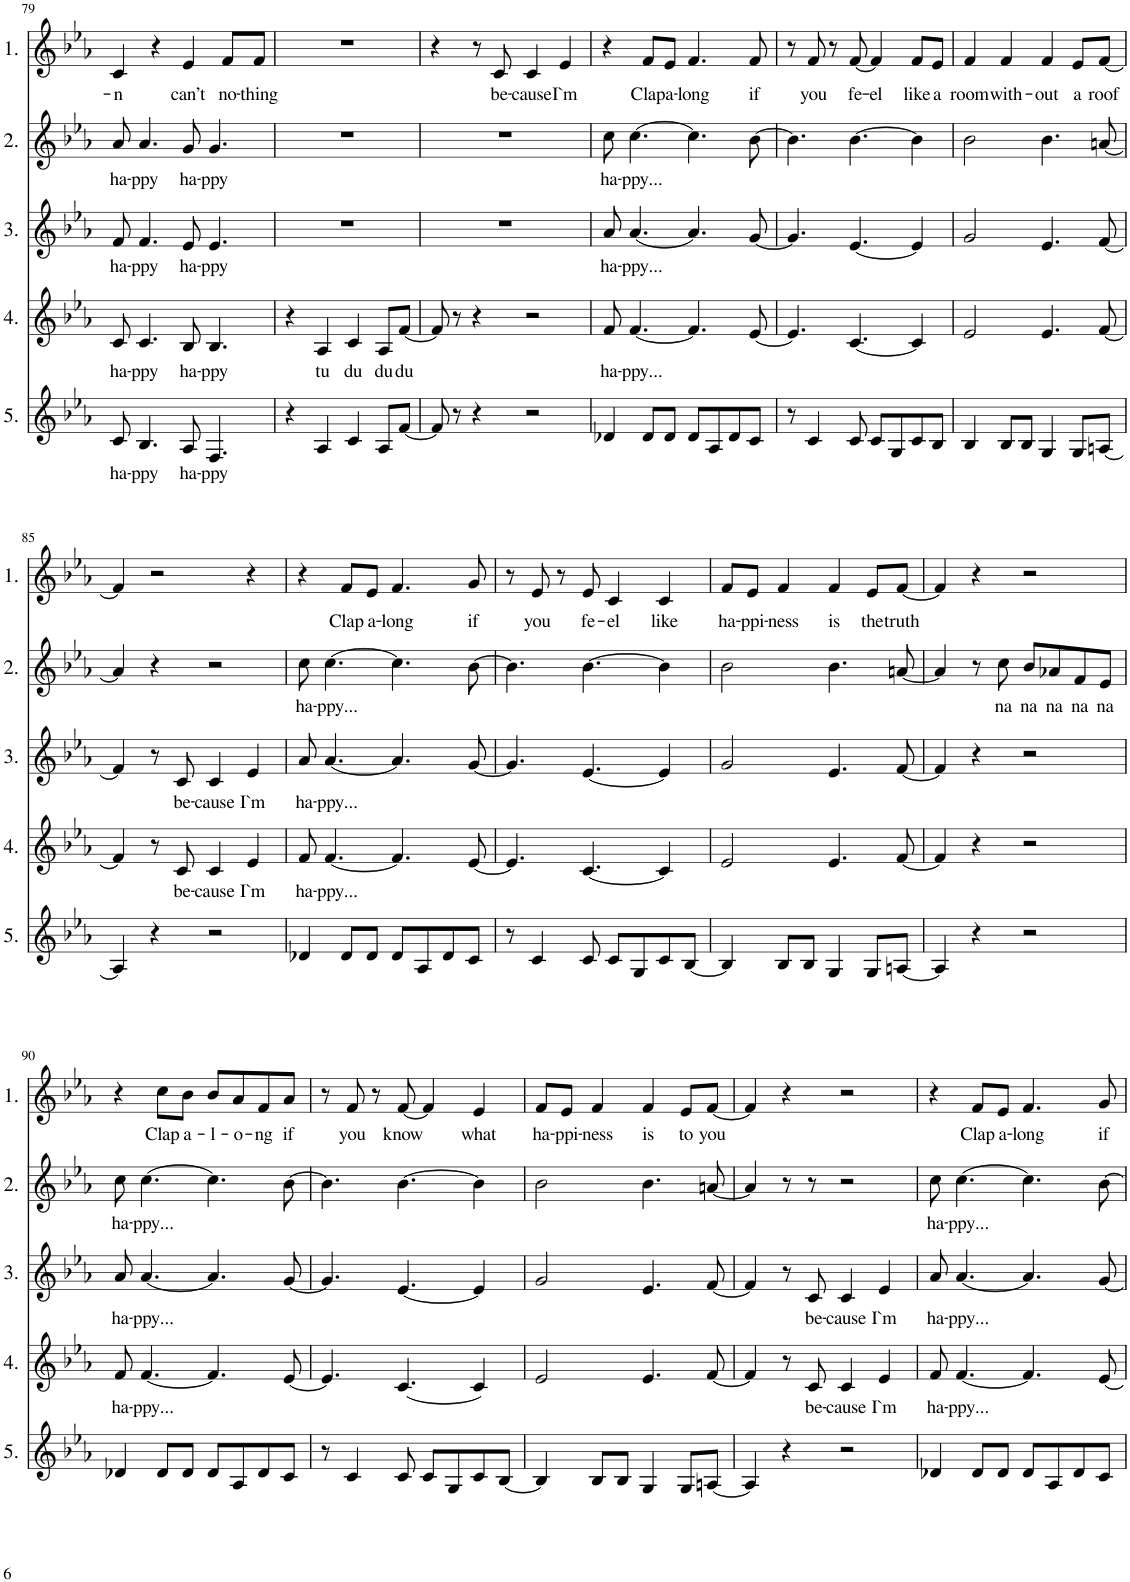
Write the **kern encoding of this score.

**kern	**text	**kern	**text	**kern	**text	**kern	**text	**kern	**text
*part5	*part5	*part4	*part4	*part3	*part3	*part2	*part2	*part1	*part1
*staff5	*staff5	*staff4	*staff4	*staff3	*staff3	*staff2	*staff2	*staff1	*staff1
*I"5.	*	*I"4.	*	*I"3.	*	*I"2.	*	*I"1.	*
!!LO:PB:g=z
*clefG2	*	*clefG2	*	*clefG2	*	*clefG2	*	*clefG2	*
*	*	*	*	*	*	*	*	*Trd1c2	*
*k[b-e-a-]	*	*k[b-e-a-]	*	*k[b-e-a-]	*	*k[b-e-a-]	*	*k[b-e-a-]	*
*M4/4	*	*M4/4	*	*M4/4	*	*M4/4	*	*M4/4	*
=79	=79	=79	=79	=79	=79	=79	=79	=79	=79
!	!LO:LY:b	!	!LO:LY:b	!	!LO:LY:b	!	!LO:LY:b	!	!LO:LY:b
8c/	ha-	8c/	ha-	8f/	ha-	8a-/	ha-	4c/	-n
!	!LO:LY:b	!	!LO:LY:b	!	!LO:LY:b	!	!LO:LY:b	!	!
4.B-/	-ppy	4.c/	-ppy	4.f/	-ppy	4.a-/	-ppy	.	.
.	.	.	.	.	.	.	.	4r	.
!	!LO:LY:b	!	!LO:LY:b	!	!LO:LY:b	!	!LO:LY:b	!	!LO:LY:b
8A-/	ha-	8B-/	ha-	8e-/	ha-	8g/	ha-	4e-/	can’t
!	!LO:LY:b	!	!LO:LY:b	!	!LO:LY:b	!	!LO:LY:b	!	!
4.F/	-ppy	4.B-/	-ppy	4.e-/	-ppy	4.g/	-ppy	.	.
!	!	!	!	!	!	!	!	!	!LO:LY:b
.	.	.	.	.	.	.	.	8f/L	no-
!	!	!	!	!	!	!	!	!	!LO:LY:b
.	.	.	.	.	.	.	.	8f/J	-thing
=80	=80	=80	=80	=80	=80	=80	=80	=80	=80
4r	.	4r	.	1r	.	1r	.	1r	.
!	!	!	!LO:LY:b	!	!	!	!	!	!
4A-/	.	4A-/	tu	.	.	.	.	.	.
!	!	!	!LO:LY:b	!	!	!	!	!	!
4c/	.	4c/	du	.	.	.	.	.	.
!	!	!	!LO:LY:b	!	!	!	!	!	!
8A-/L	.	8A-/L	du	.	.	.	.	.	.
!	!	!	!LO:LY:b	!	!	!	!	!	!
[8f/J	.	[8f/J	du	.	.	.	.	.	.
=81	=81	=81	=81	=81	=81	=81	=81	=81	=81
8f/]	.	8f/]	.	1r	.	1r	.	4r	.
8r	.	8r	.	.	.	.	.	.	.
4r	.	4r	.	.	.	.	.	8r	.
!	!	!	!	!	!	!	!	!	!LO:LY:b
.	.	.	.	.	.	.	.	8c/	be-
!	!	!	!	!	!	!	!	!	!LO:LY:b
2r	.	2r	.	.	.	.	.	4c/	-cause
!	!	!	!	!	!	!	!	!	!LO:LY:b
.	.	.	.	.	.	.	.	4e-/	I`m
=82	=82	=82	=82	=82	=82	=82	=82	=82	=82
!	!	!	!LO:LY:b	!	!LO:LY:b	!	!LO:LY:b	!	!
4d-X/	.	8f/	ha-	8a-/	ha-	8cc\	ha-	4r	.
!	!	!	!LO:LY:b	!	!LO:LY:b	!	!LO:LY:b	!	!
.	.	[4.f/	-ppy...	[4.a-/	-ppy...	[4.cc\	-ppy...	.	.
!	!	!	!	!	!	!	!	!	!LO:LY:b
8d-/L	.	.	.	.	.	.	.	8f/L	Clap
!	!	!	!	!	!	!	!	!	!LO:LY:b
8d-/J	.	.	.	.	.	.	.	8e-/J	a-
!	!	!	!	!	!	!	!	!	!LO:LY:b
8d-/L	.	4.f/]	.	4.a-/]	.	4.cc\]	.	4.f/	-long
8A-/	.	.	.	.	.	.	.	.	.
8d-/	.	.	.	.	.	.	.	.	.
!	!	!	!	!	!	!	!	!	!LO:LY:b
8c/J	.	[8e-/	.	[8g/	.	[8b-\	.	8f/	if
=83	=83	=83	=83	=83	=83	=83	=83	=83	=83
8r	.	4.e-/]	.	4.g/]	.	4.b-\]	.	8r	.
!	!	!	!	!	!	!	!	!	!LO:LY:b
4c/	.	.	.	.	.	.	.	8f/	you
.	.	.	.	.	.	.	.	8r	.
!	!	!	!	!	!	!	!	!	!LO:LY:b
8c/	.	[4.c/	.	[4.e-/	.	[4.b-\	.	[8f/	fe-
!	!	!	!	!	!	!	!	!	!LO:LY:b
8c/L	.	.	.	.	.	.	.	4f/]	-el
8G/	.	.	.	.	.	.	.	.	.
!	!	!	!	!	!	!	!	!	!LO:LY:b
8c/	.	4c/]	.	4e-/]	.	4b-\]	.	8f/L	like
!	!	!	!	!	!	!	!	!	!LO:LY:b
8B-/J	.	.	.	.	.	.	.	8e-/J	a
=84	=84	=84	=84	=84	=84	=84	=84	=84	=84
!	!	!	!	!	!	!	!	!	!LO:LY:b
4B-/	.	2e-/	.	2g/	.	2b-\	.	4f/	room
!	!	!	!	!	!	!	!	!	!LO:LY:b
8B-/L	.	.	.	.	.	.	.	4f/	with-
8B-/J	.	.	.	.	.	.	.	.	.
!	!	!	!	!	!	!	!	!	!LO:LY:b
4G/	.	4.e-/	.	4.e-/	.	4.b-\	.	4f/	-out
!	!	!	!	!	!	!	!	!	!LO:LY:b
8G/L	.	.	.	.	.	.	.	8e-/L	a
!	!	!	!	!	!	!	!	!	!LO:LY:b
[8An/J	.	[8f/	.	[8f/	.	[8an/	.	[8f/J	roof
!!LO:LB:g=z
=85	=85	=85	=85	=85	=85	=85	=85	=85	=85
4A/]	.	4f/]	.	4f/]	.	4a/]	.	4f/]	.
4r	.	8r	.	8r	.	4r	.	2r	.
!	!	!	!LO:LY:b	!	!LO:LY:b	!	!	!	!
.	.	8c/	be-	8c/	be-	.	.	.	.
!	!	!	!LO:LY:b	!	!LO:LY:b	!	!	!	!
2r	.	4c/	-cause	4c/	-cause	2r	.	.	.
!	!	!	!LO:LY:b	!	!LO:LY:b	!	!	!	!
.	.	4e-/	I`m	4e-/	I`m	.	.	4r	.
=86	=86	=86	=86	=86	=86	=86	=86	=86	=86
!	!	!	!LO:LY:b	!	!LO:LY:b	!	!LO:LY:b	!	!
4d-X/	.	8f/	ha-	8a-/	ha-	8cc\	ha-	4r	.
!	!	!	!LO:LY:b	!	!LO:LY:b	!	!LO:LY:b	!	!
.	.	[4.f/	-ppy...	[4.a-/	-ppy...	[4.cc\	-ppy...	.	.
!	!	!	!	!	!	!	!	!	!LO:LY:b
8d-/L	.	.	.	.	.	.	.	8f/L	Clap
!	!	!	!	!	!	!	!	!	!LO:LY:b
8d-/J	.	.	.	.	.	.	.	8e-/J	a-
!	!	!	!	!	!	!	!	!	!LO:LY:b
8d-/L	.	4.f/]	.	4.a-/]	.	4.cc\]	.	4.f/	-long
8A-/	.	.	.	.	.	.	.	.	.
8d-/	.	.	.	.	.	.	.	.	.
!	!	!	!	!	!	!	!	!	!LO:LY:b
8c/J	.	[8e-/	.	[8g/	.	[8b-\	.	8g/	if
=87	=87	=87	=87	=87	=87	=87	=87	=87	=87
8r	.	4.e-/]	.	4.g/]	.	4.b-\]	.	8r	.
!	!	!	!	!	!	!	!	!	!LO:LY:b
4c/	.	.	.	.	.	.	.	8e-/	you
.	.	.	.	.	.	.	.	8r	.
!	!	!	!	!	!	!	!	!	!LO:LY:b
8c/	.	[4.c/	.	[4.e-/	.	[4.b-\	.	8e-/	fe-
!	!	!	!	!	!	!	!	!	!LO:LY:b
8c/L	.	.	.	.	.	.	.	4c/	-el
8G/	.	.	.	.	.	.	.	.	.
!	!	!	!	!	!	!	!	!	!LO:LY:b
8c/	.	4c/]	.	4e-/]	.	4b-\]	.	4c/	like
[8B-/J	.	.	.	.	.	.	.	.	.
=88	=88	=88	=88	=88	=88	=88	=88	=88	=88
!	!	!	!	!	!	!	!	!	!LO:LY:b
4B-/]	.	2e-/	.	2g/	.	2b-\	.	8f/L	ha-
!	!	!	!	!	!	!	!	!	!LO:LY:b
.	.	.	.	.	.	.	.	8e-/J	ppi-
!	!	!	!	!	!	!	!	!	!LO:LY:b
8B-/L	.	.	.	.	.	.	.	4f/	-ness
8B-/J	.	.	.	.	.	.	.	.	.
!	!	!	!	!	!	!	!	!	!LO:LY:b
4G/	.	4.e-/	.	4.e-/	.	4.b-\	.	4f/	is
!	!	!	!	!	!	!	!	!	!LO:LY:b
8G/L	.	.	.	.	.	.	.	8e-/L	the
!	!	!	!	!	!	!	!	!	!LO:LY:b
[8An/J	.	[8f/	.	[8f/	.	[8an/	.	[8f/J	truth
=89	=89	=89	=89	=89	=89	=89	=89	=89	=89
4A/]	.	4f/]	.	4f/]	.	4a/]	.	4f/]	.
4r	.	4r	.	4r	.	8r	.	4r	.
!	!	!	!	!	!	!	!LO:LY:b	!	!
.	.	.	.	.	.	8cc\	na	.	.
!	!	!	!	!	!	!	!LO:LY:b	!	!
2r	.	2r	.	2r	.	8b-/L	na	2r	.
!	!	!	!	!	!	!	!LO:LY:b	!	!
.	.	.	.	.	.	8a-X/	na	.	.
!	!	!	!	!	!	!	!LO:LY:b	!	!
.	.	.	.	.	.	8f/	na	.	.
!	!	!	!	!	!	!	!LO:LY:b	!	!
.	.	.	.	.	.	8e-/J	na	.	.
!!LO:LB:g=z
=90	=90	=90	=90	=90	=90	=90	=90	=90	=90
!	!	!	!LO:LY:b	!	!LO:LY:b	!	!LO:LY:b	!	!
4d-X/	.	8f/	ha-	8a-/	ha-	8cc\	ha-	4r	.
!	!	!	!LO:LY:b	!	!LO:LY:b	!	!LO:LY:b	!	!
.	.	[4.f/	-ppy...	[4.a-/	-ppy...	[4.cc\	-ppy...	.	.
!	!	!	!	!	!	!	!	!	!LO:LY:b
8d-/L	.	.	.	.	.	.	.	8cc\L	Clap
!	!	!	!	!	!	!	!	!	!LO:LY:b
8d-/J	.	.	.	.	.	.	.	8b-\J	a-
!	!	!	!	!	!	!	!	!	!LO:LY:b
8d-/L	.	4.f/]	.	4.a-/]	.	4.cc\]	.	8b-/L	-l-
!	!	!	!	!	!	!	!	!	!LO:LY:b
8A-/	.	.	.	.	.	.	.	8a-/	-o-
!	!	!	!	!	!	!	!	!	!LO:LY:b
8d-/	.	.	.	.	.	.	.	8f/	-ng
!	!	!	!	!	!	!	!	!	!LO:LY:b
8c/J	.	[8e-/	.	[8g/	.	[8b-\	.	8a-/J	if
=91	=91	=91	=91	=91	=91	=91	=91	=91	=91
8r	.	4.e-/]	.	4.g/]	.	4.b-\]	.	8r	.
!	!	!	!	!	!	!	!	!	!LO:LY:b
4c/	.	.	.	.	.	.	.	8f/	you
.	.	.	.	.	.	.	.	8r	.
!	!	!	!	!	!	!	!	!	!LO:LY:b
8c/	.	[4.c/	.	[4.e-/	.	[4.b-\	.	[8f/	know
8c/L	.	.	.	.	.	.	.	4f/]	.
8G/	.	.	.	.	.	.	.	.	.
!	!	!	!	!	!	!	!	!	!LO:LY:b
8c/	.	4c/]	.	4e-/]	.	4b-\]	.	4e-/	what
[8B-/J	.	.	.	.	.	.	.	.	.
=92	=92	=92	=92	=92	=92	=92	=92	=92	=92
!	!	!	!	!	!	!	!	!	!LO:LY:b
4B-/]	.	2e-/	.	2g/	.	2b-\	.	8f/L	ha-
!	!	!	!	!	!	!	!	!	!LO:LY:b
.	.	.	.	.	.	.	.	8e-/J	-ppi-
!	!	!	!	!	!	!	!	!	!LO:LY:b
8B-/L	.	.	.	.	.	.	.	4f/	-ness
8B-/J	.	.	.	.	.	.	.	.	.
!	!	!	!	!	!	!	!	!	!LO:LY:b
4G/	.	4.e-/	.	4.e-/	.	4.b-\	.	4f/	is
!	!	!	!	!	!	!	!	!	!LO:LY:b
8G/L	.	.	.	.	.	.	.	8e-/L	to
!	!	!	!	!	!	!	!	!	!LO:LY:b
[8An/J	.	[8f/	.	[8f/	.	[8an/	.	[8f/J	you
=93	=93	=93	=93	=93	=93	=93	=93	=93	=93
4A/]	.	4f/]	.	4f/]	.	4a/]	.	4f/]	.
4r	.	8r	.	8r	.	8r	.	4r	.
!	!	!	!LO:LY:b	!	!LO:LY:b	!	!	!	!
.	.	8c/	be-	8c/	be-	8r	.	.	.
!	!	!	!LO:LY:b	!	!LO:LY:b	!	!	!	!
2r	.	4c/	-cause	4c/	-cause	2r	.	2r	.
!	!	!	!LO:LY:b	!	!LO:LY:b	!	!	!	!
.	.	4e-/	I`m	4e-/	I`m	.	.	.	.
=94	=94	=94	=94	=94	=94	=94	=94	=94	=94
!	!	!	!LO:LY:b	!	!LO:LY:b	!	!LO:LY:b	!	!
4d-X/	.	8f/	ha-	8a-/	ha-	8cc\	ha-	4r	.
!	!	!	!LO:LY:b	!	!LO:LY:b	!	!LO:LY:b	!	!
.	.	[4.f/	-ppy...	[4.a-/	-ppy...	[4.cc\	-ppy...	.	.
!	!	!	!	!	!	!	!	!	!LO:LY:b
8d-/L	.	.	.	.	.	.	.	8f/L	Clap
!	!	!	!	!	!	!	!	!	!LO:LY:b
8d-/J	.	.	.	.	.	.	.	8e-/J	a-
!	!	!	!	!	!	!	!	!	!LO:LY:b
8d-/L	.	4.f/]	.	4.a-/]	.	4.cc\]	.	4.f/	-long
8A-/	.	.	.	.	.	.	.	.	.
8d-/	.	.	.	.	.	.	.	.	.
!	!	!	!	!	!	!	!	!	!LO:LY:b
8c/J	.	[8e-/	.	[8g/	.	[8b-\	.	8g/	if
=	=	=	=	=	=	=	=	=	=
*-	*-	*-	*-	*-	*-	*-	*-	*-	*-
